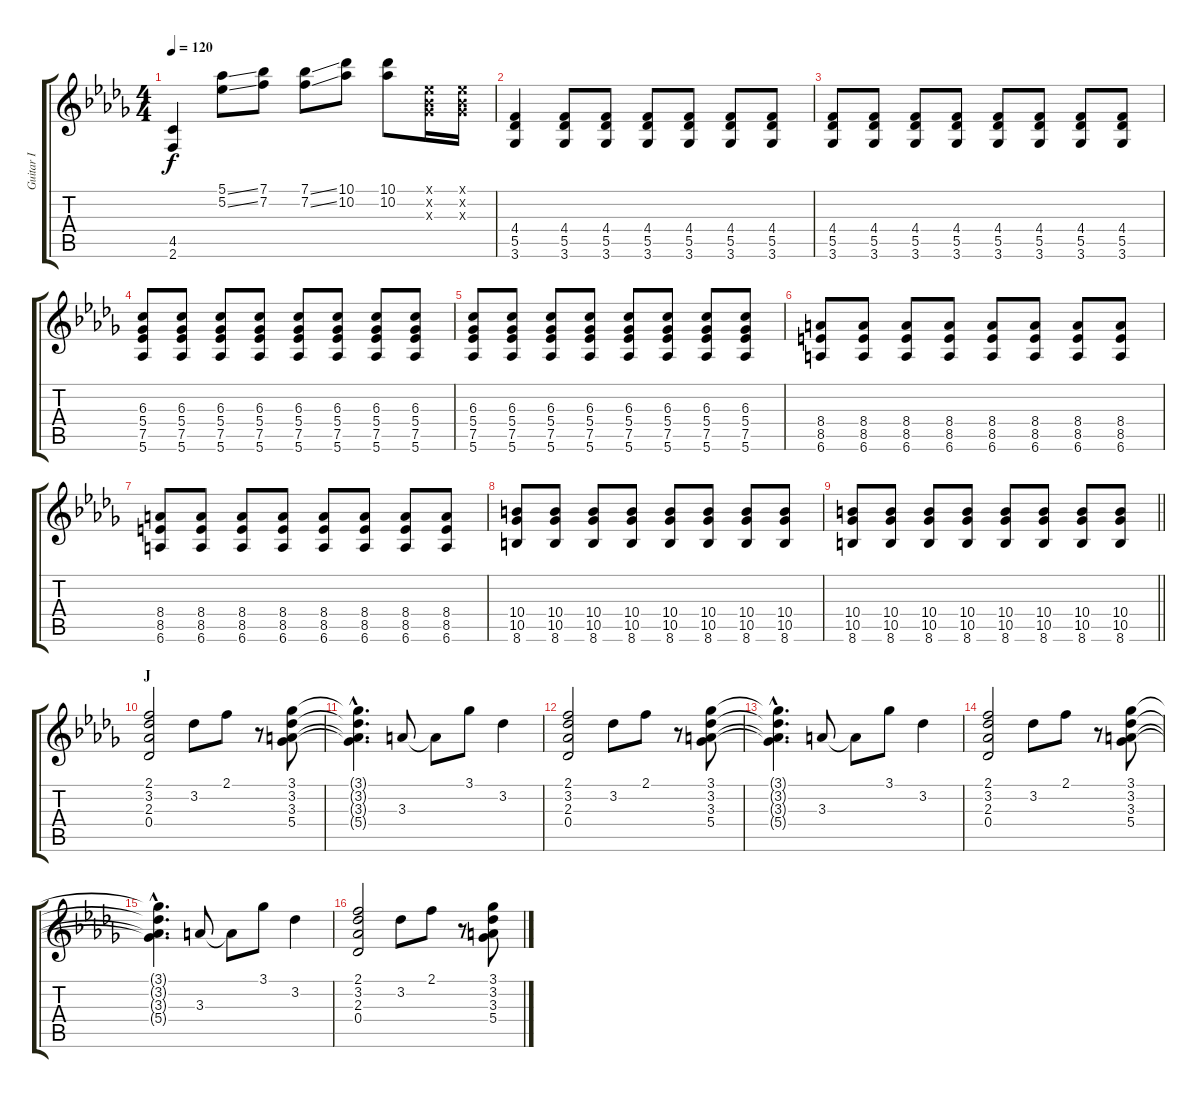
\track ("Guitar I" "Guitar I") {instrument distortionguitar}
\staff {score tabs}
\tuning (Eb4 Bb3 Gb3 Db3 Ab2 Eb2) {hide}
\ts (4 4)
\tempo 120
\clef g2
\ks db
(4.5 2.6).4{dy f} (5.1{ss} 5.2{ss}).8 (7.1 7.2).8 (7.1{ss} 7.2{ss}).8 (10.1 10.2).8 (10.1 10.2).8 (0.1{x} 0.2{x} 0.3{x}).16 (0.1{x} 0.2{x} 0.3{x}).16 |
(4.4 5.5 3.6).4 (4.4 5.5 3.6).8 (4.4 5.5 3.6).8 (4.4 5.5 3.6).8 (4.4 5.5 3.6).8 (4.4 5.5 3.6).8 (4.4 5.5 3.6).8 |
(4.4 5.5 3.6).8 (4.4 5.5 3.6).8 (4.4 5.5 3.6).8 (4.4 5.5 3.6).8 (4.4 5.5 3.6).8 (4.4 5.5 3.6).8 (4.4 5.5 3.6).8 (4.4 5.5 3.6).8 |
(6.3 5.4 7.5 5.6).8 (6.3 5.4 7.5 5.6).8 (6.3 5.4 7.5 5.6).8 (6.3 5.4 7.5 5.6).8 (6.3 5.4 7.5 5.6).8 (6.3 5.4 7.5 5.6).8 (6.3 5.4 7.5 5.6).8 (6.3 5.4 7.5 5.6).8 |
(6.3 5.4 7.5 5.6).8 (6.3 5.4 7.5 5.6).8 (6.3 5.4 7.5 5.6).8 (6.3 5.4 7.5 5.6).8 (6.3 5.4 7.5 5.6).8 (6.3 5.4 7.5 5.6).8 (6.3 5.4 7.5 5.6).8 (6.3 5.4 7.5 5.6).8 |
(8.4 8.5 6.6).8 (8.4 8.5 6.6).8 (8.4 8.5 6.6).8 (8.4 8.5 6.6).8 (8.4 8.5 6.6).8 (8.4 8.5 6.6).8 (8.4 8.5 6.6).8 (8.4 8.5 6.6).8 |
(8.4 8.5 6.6).8 (8.4 8.5 6.6).8 (8.4 8.5 6.6).8 (8.4 8.5 6.6).8 (8.4 8.5 6.6).8 (8.4 8.5 6.6).8 (8.4 8.5 6.6).8 (8.4 8.5 6.6).8 |
(10.4 10.5 8.6).8 (10.4 10.5 8.6).8 (10.4 10.5 8.6).8 (10.4 10.5 8.6).8 (10.4 10.5 8.6).8 (10.4 10.5 8.6).8 (10.4 10.5 8.6).8 (10.4 10.5 8.6).8 |
\barLineRight lightlight
(10.4 10.5 8.6).8 (10.4 10.5 8.6).8 (10.4 10.5 8.6).8 (10.4 10.5 8.6).8 (10.4 10.5 8.6).8 (10.4 10.5 8.6).8 (10.4 10.5 8.6).8 (10.4 10.5 8.6).8 |
\section ("" "J")
(2.1 3.2 2.3 0.4).2 3.2.8 2.1.8 r.8 (3.1 3.2 3.3 5.4).8 |
(3.1{hac t} 3.2{hac t} 3.3{hac t} 5.4{hac t}).4{d} 3.3.8 3.3{t}.8 3.1.8 3.2.4 |
(2.1 3.2 2.3 0.4).2 3.2.8 2.1.8 r.8 (3.1 3.2 3.3 5.4).8 |
(3.1{hac t} 3.2{hac t} 3.3{hac t} 5.4{hac t}).4{d} 3.3.8 3.3{t}.8 3.1.8 3.2.4 |
(2.1 3.2 2.3 0.4).2 3.2.8 2.1.8 r.8 (3.1 3.2 3.3 5.4).8 |
(3.1{hac t} 3.2{hac t} 3.3{hac t} 5.4{hac t}).4{d} 3.3.8 3.3{t}.8 3.1.8 3.2.4 |
(2.1 3.2 2.3 0.4).2 3.2.8 2.1.8 r.8 (3.1 3.2 3.3 5.4).8
